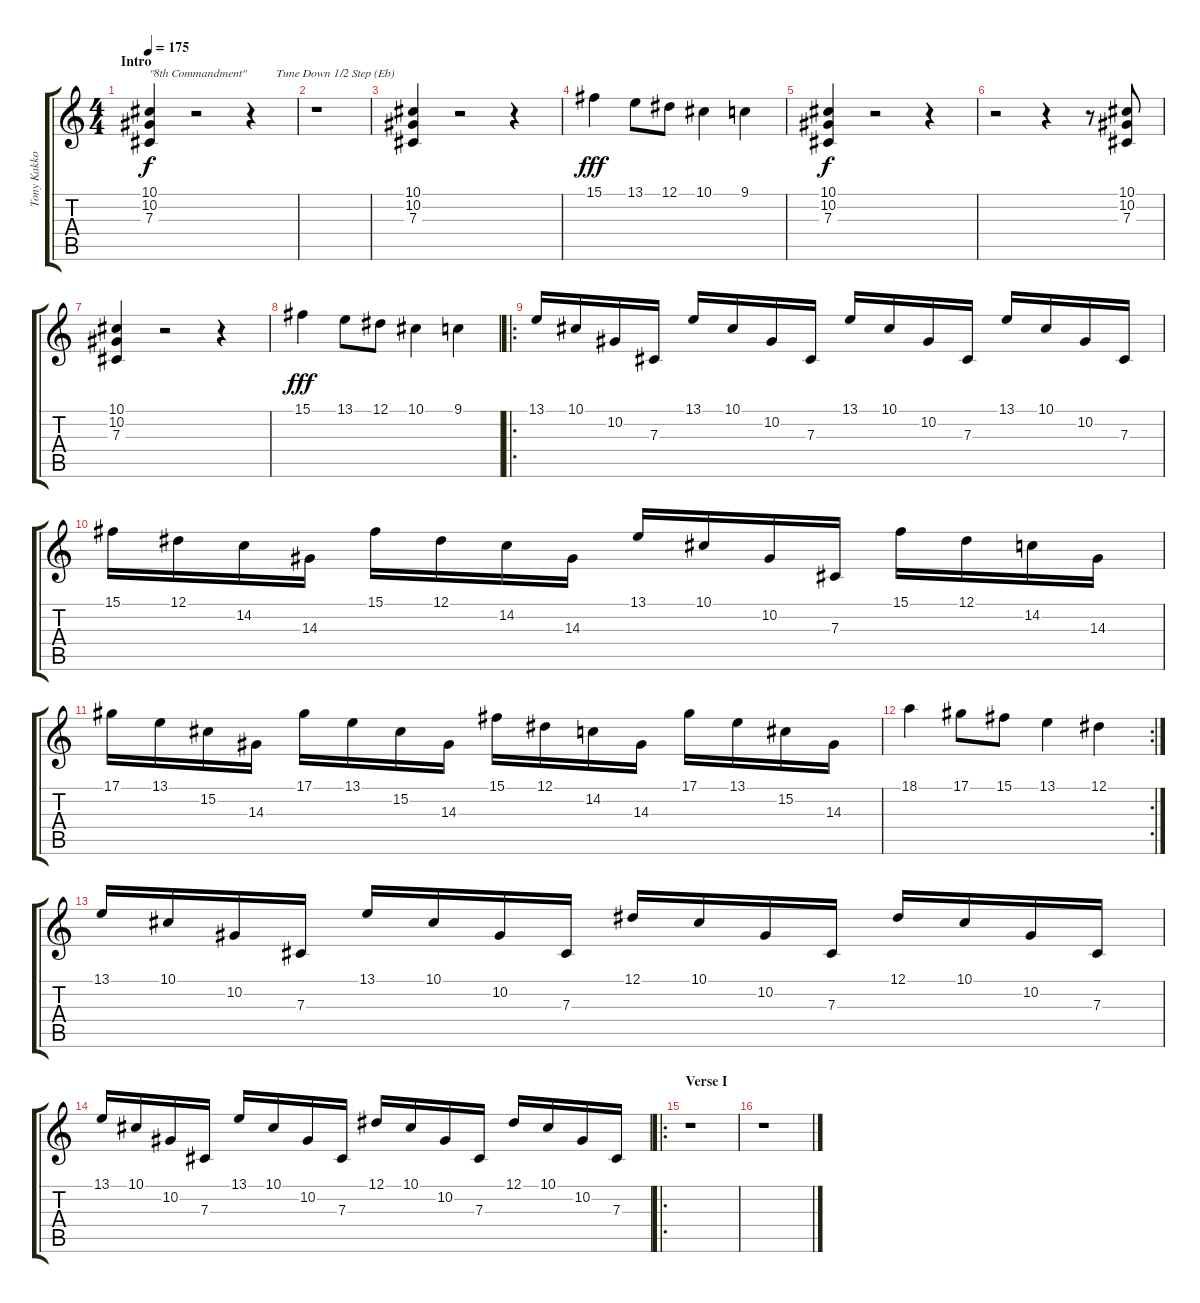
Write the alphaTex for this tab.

\track ("Tony Kakko" "Tony Kakko") {instrument harpsichord}
\staff {score tabs}
\tuning (Eb4 Bb3 Gb3 Db3 Ab2 Eb2) {hide}
\ts (4 4)
\section ("" "Intro")
\tempo 175
\clef g2
\ks c
(10.1 10.2 7.3).4{txt "\"8th Commandment\"          Tune Down 1/2 Step (Eb)" dy f instrument harpsichord} r.2 r.4 |
r.1 |
(10.1 10.2 7.3).4 r.2 r.4 |
15.1.4{dy fff} 13.1.8 12.1.8 10.1.4 9.1.4 |
(10.1 10.2 7.3).4{dy f} r.2 r.4 |
r.2 r.4 r.8 (10.1 10.2 7.3).8 |
(10.1 10.2 7.3).4 r.2 r.4 |
15.1.4{dy fff} 13.1.8 12.1.8 10.1.4 9.1.4 |
\ro
13.1.16 10.1.16 10.2.16 7.3.16 13.1.16 10.1.16 10.2.16 7.3.16 13.1.16 10.1.16 10.2.16 7.3.16 13.1.16 10.1.16 10.2.16 7.3.16 |
15.1.16 12.1.16 14.2.16 14.3.16 15.1.16 12.1.16 14.2.16 14.3.16 13.1.16 10.1.16 10.2.16 7.3.16 15.1.16 12.1.16 14.2.16 14.3.16 |
17.1.16 13.1.16 15.2.16 14.3.16 17.1.16 13.1.16 15.2.16 14.3.16 15.1.16 12.1.16 14.2.16 14.3.16 17.1.16 13.1.16 15.2.16 14.3.16 |
\rc 2
18.1.4 17.1.8 15.1.8 13.1.4 12.1.4 |
13.1.16 10.1.16 10.2.16 7.3.16 13.1.16 10.1.16 10.2.16 7.3.16 12.1.16 10.1.16 10.2.16 7.3.16 12.1.16 10.1.16 10.2.16 7.3.16 |
13.1.16 10.1.16 10.2.16 7.3.16 13.1.16 10.1.16 10.2.16 7.3.16 12.1.16 10.1.16 10.2.16 7.3.16 12.1.16 10.1.16 10.2.16 7.3.16 |
\ro
\section ("" "Verse I")
r.1 |
r.1
